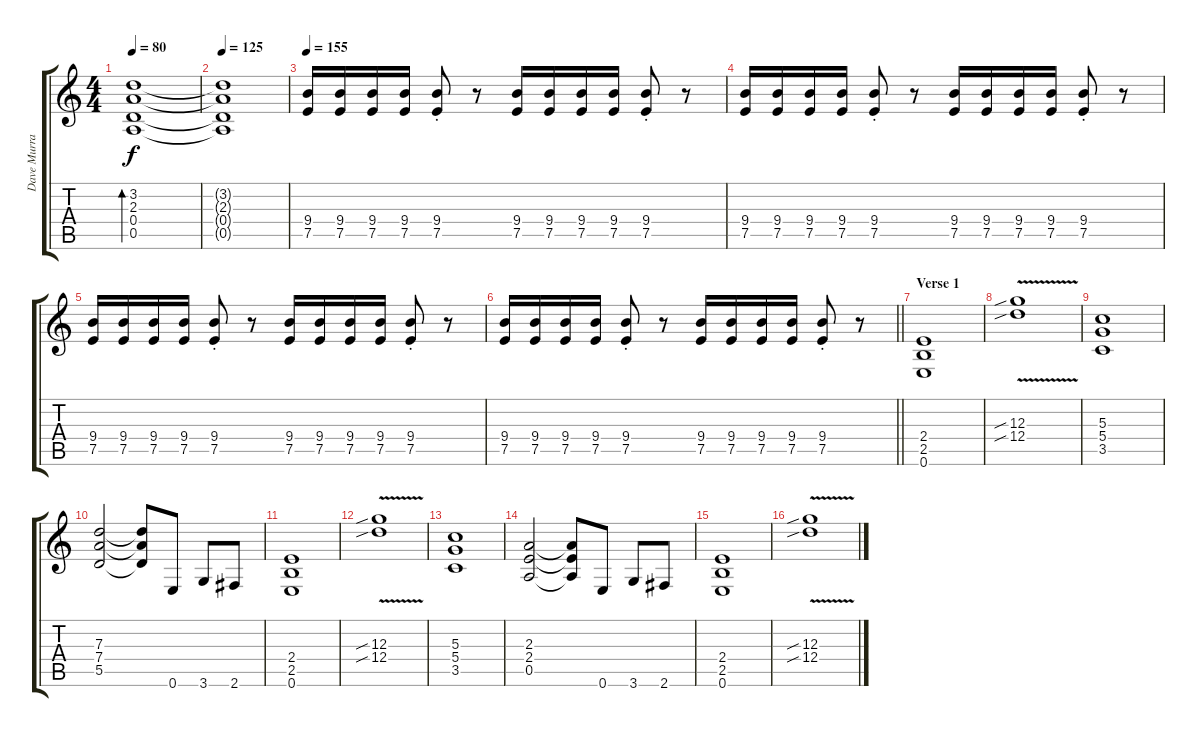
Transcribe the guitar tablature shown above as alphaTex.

\track ("Dave Murray" "Dave Murra") {instrument overdrivenguitar}
\staff {score tabs}
\tuning (E4 B3 G3 D3 A2 E2) {hide}
\ts (4 4)
\tempo 80
\clef g2
\ks c
(3.2 2.3 0.4 0.5).1{bd 240 dy f} |
\tempo 125
(3.2{t} 2.3{t} 0.4{t} 0.5{t}).1 |
\tempo 155
(9.4 7.5).16{instrument overdrivenguitar} (9.4 7.5).16 (9.4 7.5).16 (9.4 7.5).16 (9.4{st} 7.5{st}).8 r.8 (9.4 7.5).16 (9.4 7.5).16 (9.4 7.5).16 (9.4 7.5).16 (9.4{st} 7.5{st}).8 r.8 |
(9.4 7.5).16 (9.4 7.5).16 (9.4 7.5).16 (9.4 7.5).16 (9.4{st} 7.5{st}).8 r.8 (9.4 7.5).16 (9.4 7.5).16 (9.4 7.5).16 (9.4 7.5).16 (9.4{st} 7.5{st}).8 r.8 |
(9.4 7.5).16 (9.4 7.5).16 (9.4 7.5).16 (9.4 7.5).16 (9.4{st} 7.5{st}).8 r.8 (9.4 7.5).16 (9.4 7.5).16 (9.4 7.5).16 (9.4 7.5).16 (9.4{st} 7.5{st}).8 r.8 |
\barLineRight lightlight
(9.4 7.5).16 (9.4 7.5).16 (9.4 7.5).16 (9.4 7.5).16 (9.4{st} 7.5{st}).8 r.8 (9.4 7.5).16 (9.4 7.5).16 (9.4 7.5).16 (9.4 7.5).16 (9.4{st} 7.5{st}).8 r.8 |
\section ("" "Verse 1")
(2.4 2.5 0.6).1 |
(12.3{v sib} 12.4{v sib}).1 |
(5.3 5.4 3.5).1 |
(7.3 7.4 5.5).2 (7.3{t} 7.4{t} 5.5{t}).8 0.6.8 3.6.8 2.6.8 |
(2.4 2.5 0.6).1 |
(12.3{v sib} 12.4{v sib}).1 |
(5.3 5.4 3.5).1 |
(2.3 2.4 0.5).2 (2.3{t} 2.4{t} 0.5{t}).8 0.6.8 3.6.8 2.6.8 |
(2.4 2.5 0.6).1 |
(12.3{v sib} 12.4{v sib}).1
